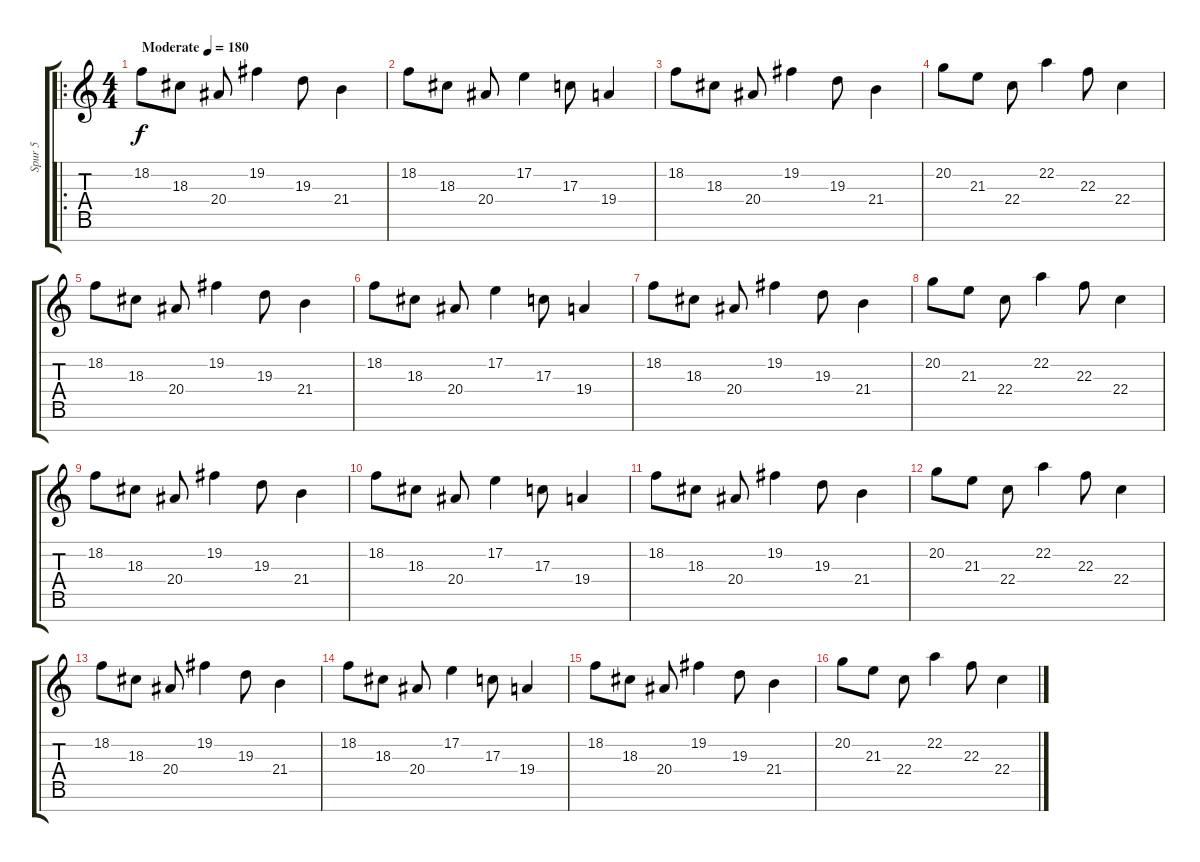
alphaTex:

\track ("Spur 5" "Spur 5") {instrument stringensemble1}
\staff {score tabs}
\tuning (E4 B3 G3 D3 A2 E2 B1) {hide}
\ro
\ts (4 4)
\tempo (180 "Moderate")
\clef g2
\ks c
18.2.8{dy f instrument stringensemble1} 18.3.8 20.4.8 19.2.4 19.3.8 21.4.4 |
18.2.8 18.3.8 20.4.8 17.2.4 17.3.8 19.4.4 |
18.2.8 18.3.8 20.4.8 19.2.4 19.3.8 21.4.4 |
20.2.8 21.3.8 22.4.8 22.2.4 22.3.8 22.4.4 |
18.2.8 18.3.8 20.4.8 19.2.4 19.3.8 21.4.4 |
18.2.8 18.3.8 20.4.8 17.2.4 17.3.8 19.4.4 |
18.2.8 18.3.8 20.4.8 19.2.4 19.3.8 21.4.4 |
20.2.8 21.3.8 22.4.8 22.2.4 22.3.8 22.4.4 |
18.2.8 18.3.8 20.4.8 19.2.4 19.3.8 21.4.4 |
18.2.8 18.3.8 20.4.8 17.2.4 17.3.8 19.4.4 |
18.2.8 18.3.8 20.4.8 19.2.4 19.3.8 21.4.4 |
20.2.8 21.3.8 22.4.8 22.2.4 22.3.8 22.4.4 |
18.2.8 18.3.8 20.4.8 19.2.4 19.3.8 21.4.4 |
18.2.8 18.3.8 20.4.8 17.2.4 17.3.8 19.4.4 |
18.2.8 18.3.8 20.4.8 19.2.4 19.3.8 21.4.4 |
20.2.8 21.3.8 22.4.8 22.2.4 22.3.8 22.4.4
